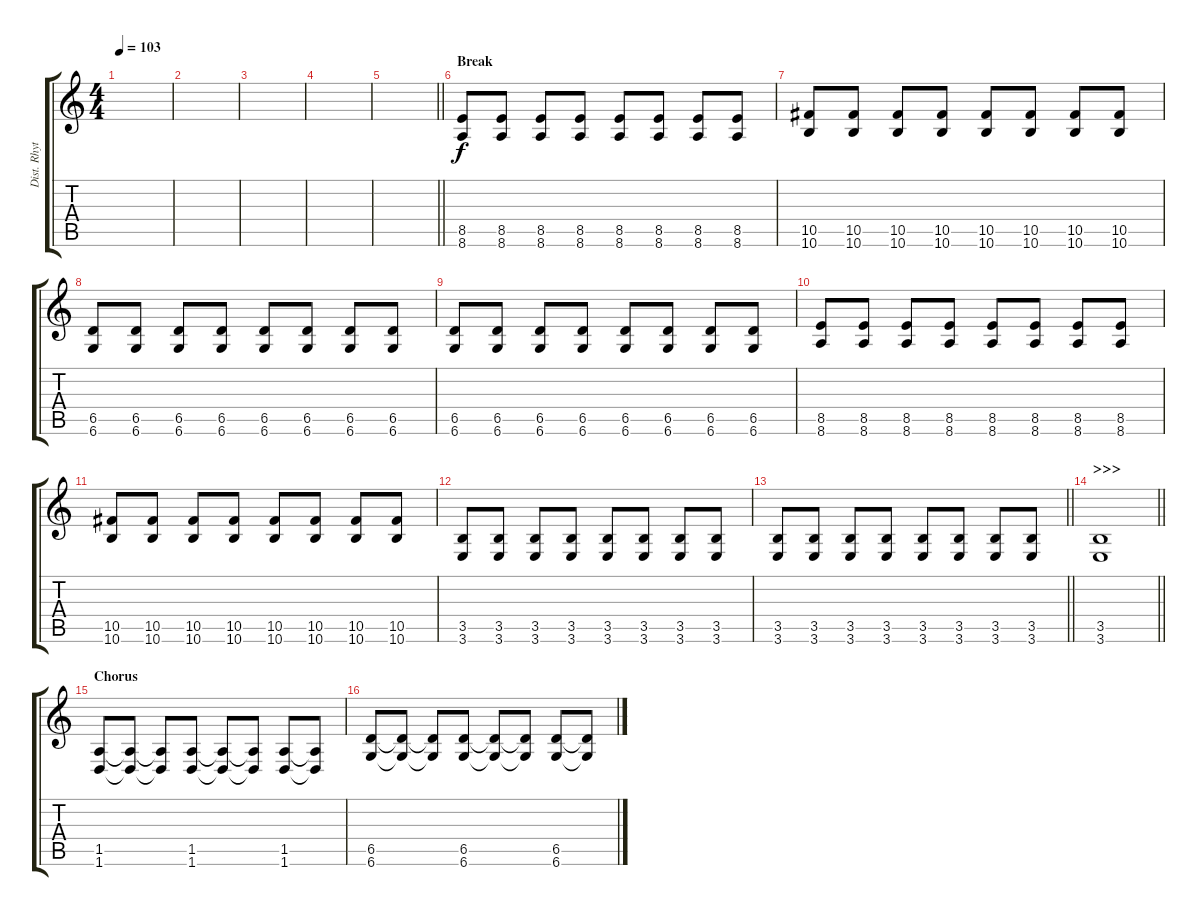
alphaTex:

\track ("Dist. Rhytm Guitar [R]" "Dist. Rhyt") {instrument distortionguitar}
\staff {score tabs}
\tuning (Eb4 Bb3 Gb3 Db3 Ab2 Db2) {hide}
\ts (4 4)
\tempo 103
\clef g2
\ks c
|
|
|
|
\barLineRight lightlight
|
\section ("" "Break")
(8.5 8.6).8 (8.5 8.6).8 (8.5 8.6).8 (8.5 8.6).8 (8.5 8.6).8 (8.5 8.6).8 (8.5 8.6).8 (8.5 8.6).8 |
(10.5 10.6).8 (10.5 10.6).8 (10.5 10.6).8 (10.5 10.6).8 (10.5 10.6).8 (10.5 10.6).8 (10.5 10.6).8 (10.5 10.6).8 |
(6.5 6.6).8 (6.5 6.6).8 (6.5 6.6).8 (6.5 6.6).8 (6.5 6.6).8 (6.5 6.6).8 (6.5 6.6).8 (6.5 6.6).8 |
(6.5 6.6).8 (6.5 6.6).8 (6.5 6.6).8 (6.5 6.6).8 (6.5 6.6).8 (6.5 6.6).8 (6.5 6.6).8 (6.5 6.6).8 |
(8.5 8.6).8 (8.5 8.6).8 (8.5 8.6).8 (8.5 8.6).8 (8.5 8.6).8 (8.5 8.6).8 (8.5 8.6).8 (8.5 8.6).8 |
(10.5 10.6).8 (10.5 10.6).8 (10.5 10.6).8 (10.5 10.6).8 (10.5 10.6).8 (10.5 10.6).8 (10.5 10.6).8 (10.5 10.6).8 |
(3.5 3.6).8 (3.5 3.6).8 (3.5 3.6).8 (3.5 3.6).8 (3.5 3.6).8 (3.5 3.6).8 (3.5 3.6).8 (3.5 3.6).8 |
\barLineRight lightlight
(3.5 3.6).8 (3.5 3.6).8 (3.5 3.6).8 (3.5 3.6).8 (3.5 3.6).8 (3.5 3.6).8 (3.5 3.6).8 (3.5 3.6).8 |
\section ("" ">>>")
\barLineRight lightlight
(3.5 3.6).1 |
\section ("" "Chorus")
(1.5 1.6).8 (1.5{t} 1.6{t}).8 (1.5{t} 1.6{t}).8 (1.5 1.6).8 (1.5{t} 1.6{t}).8 (1.5{t} 1.6{t}).8 (1.5 1.6).8 (1.5{t} 1.6{t}).8 |
(6.5 6.6).8 (6.5{t} 6.6{t}).8 (6.5{t} 6.6{t}).8 (6.5 6.6).8 (6.5{t} 6.6{t}).8 (6.5{t} 6.6{t}).8 (6.5 6.6).8 (6.5{t} 6.6{t}).8
